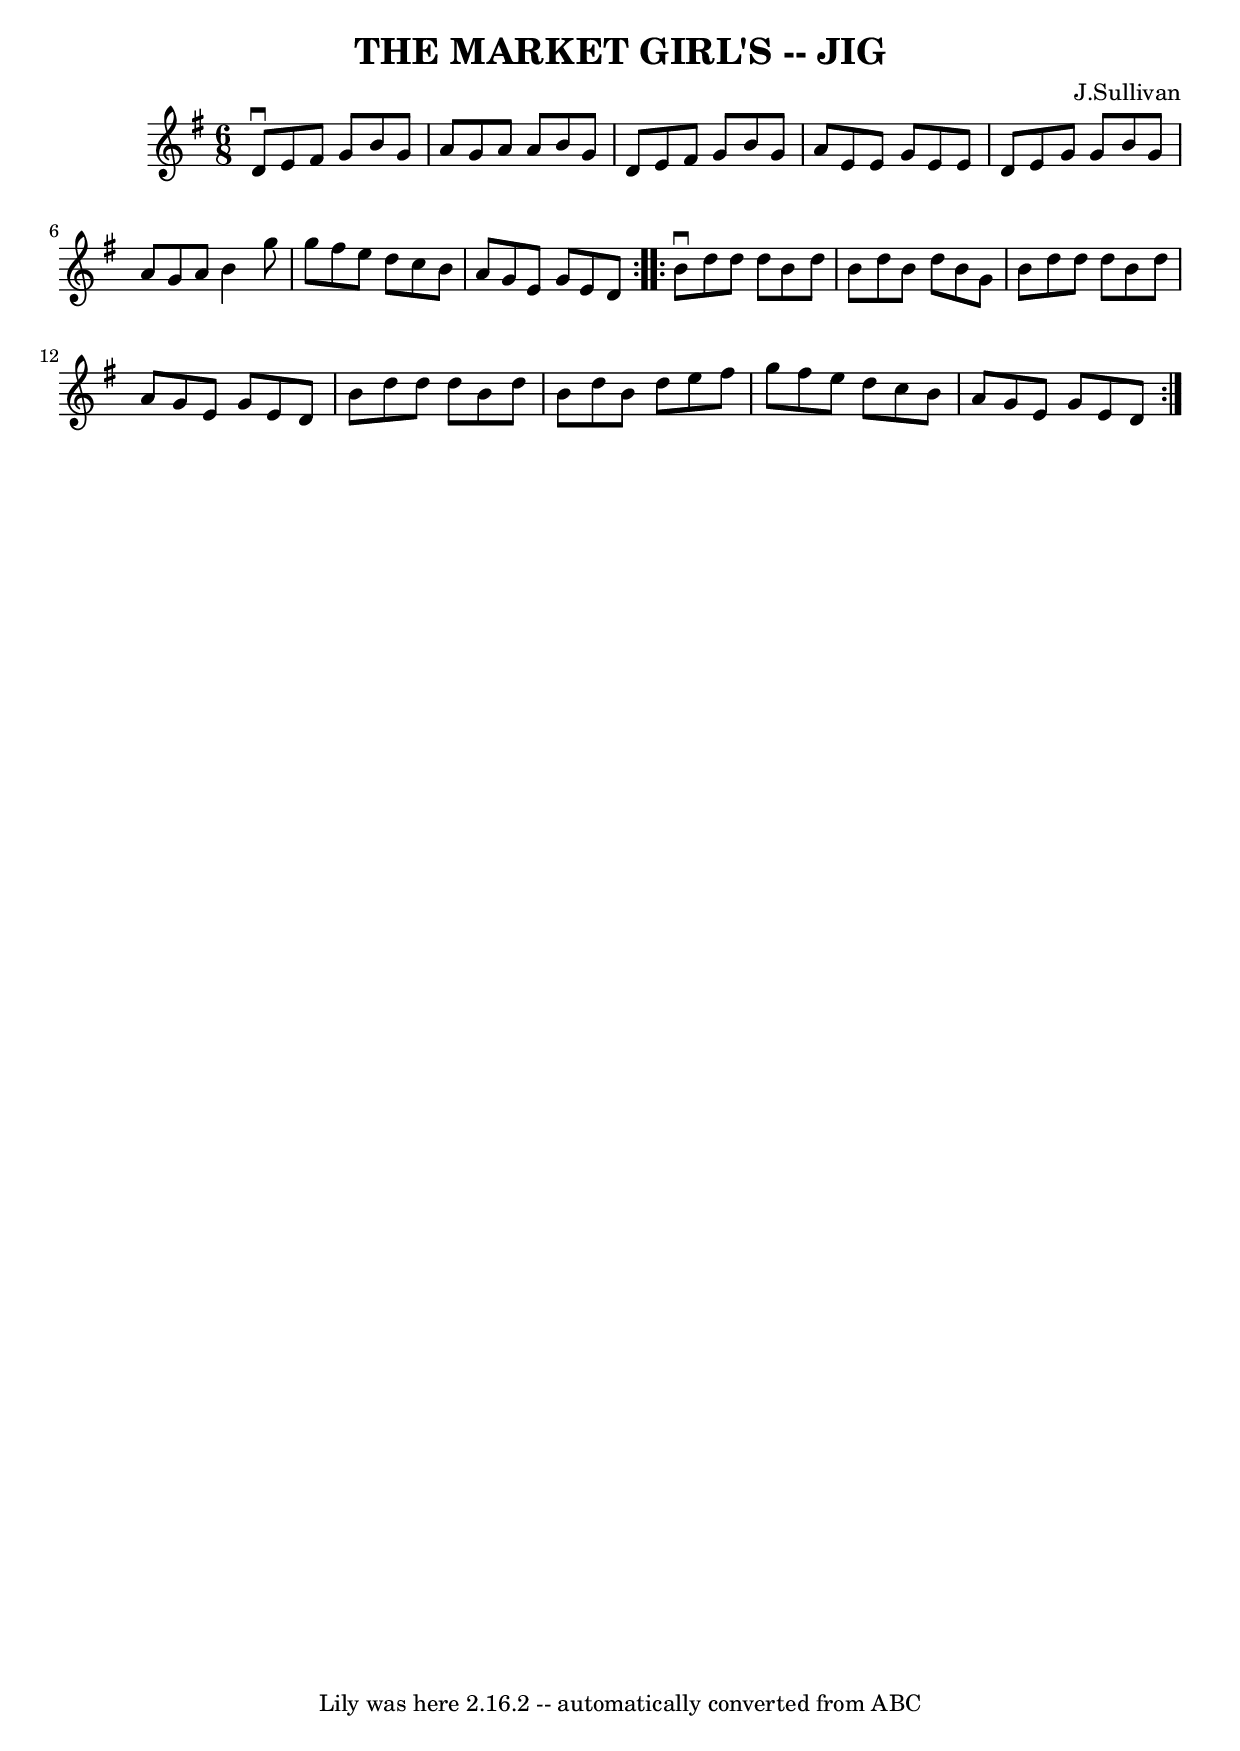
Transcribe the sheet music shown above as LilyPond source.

\version "2.16.2"
\include "Mammoth.ily"
\header {
  %% book = "Ryan's Mammoth Collection of Fiddle Tunes"
 composer = "J.Sullivan"
 crossRefNumber = "1"
 footnotes = ""
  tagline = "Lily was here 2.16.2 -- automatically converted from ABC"
  title = "THE MARKET GIRL'S -- JIG"

}
voicedefault =  {



  \repeat volta 2 {

    \time 6/8 
    \key g \major d'8^\downbow e'8 fs'8 g'8 b'8 g'8      |
 a'8 g'8 a'8 a'8 b'8 g'8    |
 d'8 e'8 fs'8 g'8 b'8 g'8     |
 a'8 e'8 e'8 g'8 e'8 e'8  |
 d'8 e'8 g'8 g'8 b'8 g'8    |
 a'8 g'8 a'8 b'4 g''8     |
 g''8 fs''8 e''8 d''8 c''8 b'8     |
 a'8 g'8 e'8 g'8 e'8 d'8    
  }     

  \repeat volta 2 { b'8^\downbow d''8 d''8 d''8 b'8 d''8      |
 b'8 d''8 b'8 d''8 b'8 g'8    |
 b'8 d''8 d''8 d''8 b'8 d''8     |
 a'8 g'8 e'8 g'8 e'8 d'8         |
 b'8 d''8 d''8 d''8 b'8 d''8    |
 b'8 d''8 b'8 d''8 e''8 fs''8     |
 g''8 fs''8 e''8 d''8 c''8 b'8     |
 a'8 g'8 e'8 g'8 e'8    
 d'8    
  }   

}

\score{
  <<

    \context Staff="default"
    {
      \voicedefault 
      
    }

  >>
  \layout {
    
  }
  \midi {
  }

}
